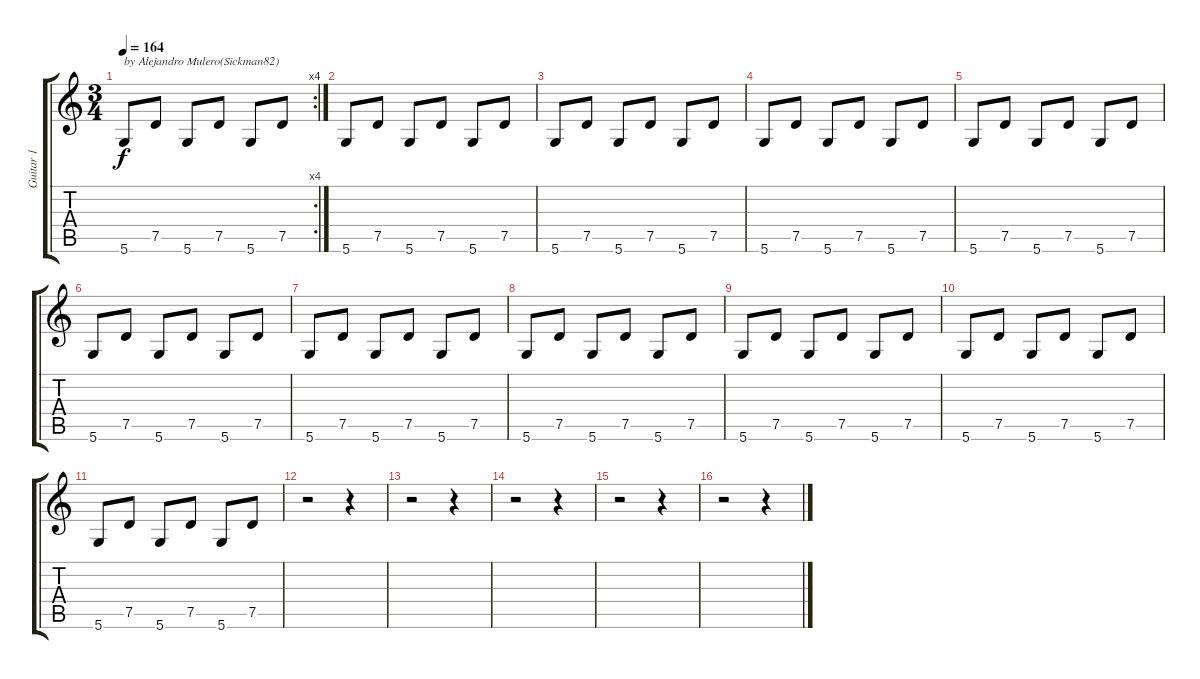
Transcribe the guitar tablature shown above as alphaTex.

\track ("Guitar 1" "Guitar 1") {instrument electricguitarmuted}
\staff {score tabs}
\tuning (D4 A3 F3 C3 G2 D2) {hide}
\rc 4
\ts (3 4)
\tempo 164
\clef g2
\ks c
5.6.8{txt "by Alejandro Mulero(Sickman82)" dy f instrument electricguitarmuted} 7.5.8 5.6.8 7.5.8 5.6.8 7.5.8 |
5.6.8 7.5.8 5.6.8 7.5.8 5.6.8 7.5.8 |
5.6.8 7.5.8 5.6.8 7.5.8 5.6.8 7.5.8 |
5.6.8 7.5.8 5.6.8 7.5.8 5.6.8 7.5.8 |
5.6.8 7.5.8 5.6.8 7.5.8 5.6.8 7.5.8 |
5.6.8 7.5.8 5.6.8 7.5.8 5.6.8 7.5.8 |
5.6.8 7.5.8 5.6.8 7.5.8 5.6.8 7.5.8 |
5.6.8 7.5.8 5.6.8 7.5.8 5.6.8 7.5.8 |
5.6.8 7.5.8 5.6.8 7.5.8 5.6.8 7.5.8 |
5.6.8 7.5.8 5.6.8 7.5.8 5.6.8 7.5.8 |
5.6.8 7.5.8 5.6.8 7.5.8 5.6.8 7.5.8 |
r.2 r.4 |
r.2 r.4 |
r.2 r.4 |
r.2 r.4 |
r.2 r.4
